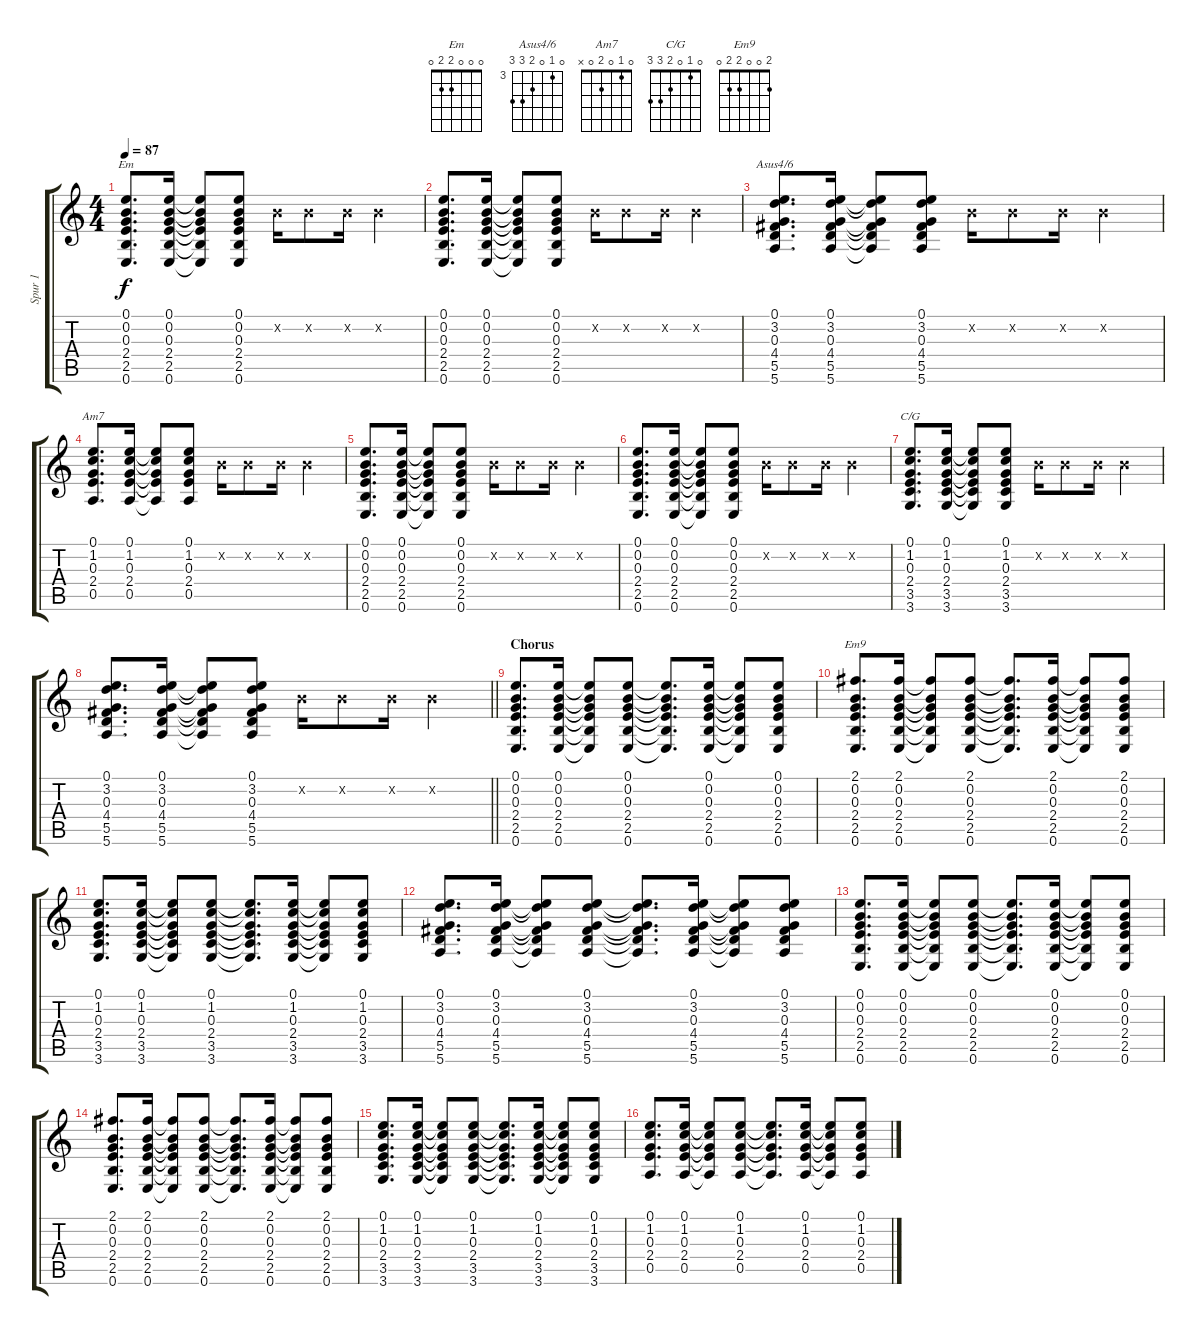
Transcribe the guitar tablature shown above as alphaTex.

\track ("Spur 1" "Spur 1") {instrument distortionguitar}
\staff {score tabs}
\tuning (E4 B3 G3 D3 A2 E2) {hide}
\chord ("Em" 0 0 0 2 2 0)
\chord ("Asus4/6" 0 3 0 4 5 5) {firstfret 3}
\chord ("Am7" 0 1 0 2 0 x)
\chord ("C/G" 0 1 0 2 3 3)
\chord ("Em9" 2 0 0 2 2 0)
\ts (4 4)
\tempo 87
\clef g2
\ks c
(0.1 0.2 0.3 2.4 2.5 0.6).8{d ch "Em" dy f} (0.1 0.2 0.3 2.4 2.5 0.6).16 (0.1{t} 0.2{t} 0.3{t} 2.4{t} 2.5{t} 0.6{t}).8 (0.1 0.2 0.3 2.4 2.5 0.6).8 0.2{x}.16 0.2{x}.8 0.2{x}.16 0.2{x}.4 |
(0.1 0.2 0.3 2.4 2.5 0.6).8{d} (0.1 0.2 0.3 2.4 2.5 0.6).16 (0.1{t} 0.2{t} 0.3{t} 2.4{t} 2.5{t} 0.6{t}).8 (0.1 0.2 0.3 2.4 2.5 0.6).8 0.2{x}.16 0.2{x}.8 0.2{x}.16 0.2{x}.4 |
(0.1 3.2 0.3 4.4 5.5 5.6).8{d ch "Asus4/6"} (0.1 3.2 0.3 4.4 5.5 5.6).16 (0.1{t} 3.2{t} 0.3{t} 4.4{t} 5.5{t} 5.6{t}).8 (0.1 3.2 0.3 4.4 5.5 5.6).8 0.2{x}.16 0.2{x}.8 0.2{x}.16 0.2{x}.4 |
(0.1 1.2 0.3 2.4 0.5).8{d ch "Am7"} (0.1 1.2 0.3 2.4 0.5).16 (0.1{t} 1.2{t} 0.3{t} 2.4{t} 0.5{t}).8 (0.1 1.2 0.3 2.4 0.5).8 0.2{x}.16 0.2{x}.8 0.2{x}.16 0.2{x}.4 |
(0.1 0.2 0.3 2.4 2.5 0.6).8{d} (0.1 0.2 0.3 2.4 2.5 0.6).16 (0.1{t} 0.2{t} 0.3{t} 2.4{t} 2.5{t} 0.6{t}).8 (0.1 0.2 0.3 2.4 2.5 0.6).8 0.2{x}.16 0.2{x}.8 0.2{x}.16 0.2{x}.4 |
(0.1 0.2 0.3 2.4 2.5 0.6).8{d} (0.1 0.2 0.3 2.4 2.5 0.6).16 (0.1{t} 0.2{t} 0.3{t} 2.4{t} 2.5{t} 0.6{t}).8 (0.1 0.2 0.3 2.4 2.5 0.6).8 0.2{x}.16 0.2{x}.8 0.2{x}.16 0.2{x}.4 |
(0.1 1.2 0.3 2.4 3.5 3.6).8{d ch "C/G"} (0.1 1.2 0.3 2.4 3.5 3.6).16 (0.1{t} 1.2{t} 0.3{t} 2.4{t} 3.5{t} 3.6{t}).8 (0.1 1.2 0.3 2.4 3.5 3.6).8 0.2{x}.16 0.2{x}.8 0.2{x}.16 0.2{x}.4 |
\barLineRight lightlight
(0.1 3.2 0.3 4.4 5.5 5.6).8{d} (0.1 3.2 0.3 4.4 5.5 5.6).16 (0.1{t} 3.2{t} 0.3{t} 4.4{t} 5.5{t} 5.6{t}).8 (0.1 3.2 0.3 4.4 5.5 5.6).8 0.2{x}.16 0.2{x}.8 0.2{x}.16 0.2{x}.4 |
\section ("" "Chorus")
(0.1 0.2 0.3 2.4 2.5 0.6).8{d} (0.1 0.2 0.3 2.4 2.5 0.6).16 (0.1{t} 0.2{t} 0.3{t} 2.4{t} 2.5{t} 0.6{t}).8 (0.1 0.2 0.3 2.4 2.5 0.6).8 (0.1{t} 0.2{t} 0.3{t} 2.4{t} 2.5{t} 0.6{t}).8{d} (0.1 0.2 0.3 2.4 2.5 0.6).16 (0.1{t} 0.2{t} 0.3{t} 2.4{t} 2.5{t} 0.6{t}).8 (0.1 0.2 0.3 2.4 2.5 0.6).8 |
(2.1 0.2 0.3 2.4 2.5 0.6).8{d ch "Em9"} (2.1 0.2 0.3 2.4 2.5 0.6).16 (2.1{t} 0.2{t} 0.3{t} 2.4{t} 2.5{t} 0.6{t}).8 (2.1 0.2 0.3 2.4 2.5 0.6).8 (2.1{t} 0.2{t} 0.3{t} 2.4{t} 2.5{t} 0.6{t}).8{d} (2.1 0.2 0.3 2.4 2.5 0.6).16 (2.1{t} 0.2{t} 0.3{t} 2.4{t} 2.5{t} 0.6{t}).8 (2.1 0.2 0.3 2.4 2.5 0.6).8 |
(0.1 1.2 0.3 2.4 3.5 3.6).8{d} (0.1 1.2 0.3 2.4 3.5 3.6).16 (0.1{t} 1.2{t} 0.3{t} 2.4{t} 3.5{t} 3.6{t}).8 (0.1 1.2 0.3 2.4 3.5 3.6).8 (0.1{t} 1.2{t} 0.3{t} 2.4{t} 3.5{t} 3.6{t}).8{d} (0.1 1.2 0.3 2.4 3.5 3.6).16 (0.1{t} 1.2{t} 0.3{t} 2.4{t} 3.5{t} 3.6{t}).8 (0.1 1.2 0.3 2.4 3.5 3.6).8 |
(0.1 3.2 0.3 4.4 5.5 5.6).8{d} (0.1 3.2 0.3 4.4 5.5 5.6).16 (0.1{t} 3.2{t} 0.3{t} 4.4{t} 5.5{t} 5.6{t}).8 (0.1 3.2 0.3 4.4 5.5 5.6).8 (0.1{t} 3.2{t} 0.3{t} 4.4{t} 5.5{t} 5.6{t}).8{d} (0.1 3.2 0.3 4.4 5.5 5.6).16 (0.1{t} 3.2{t} 0.3{t} 4.4{t} 5.5{t} 5.6{t}).8 (0.1 3.2 0.3 4.4 5.5 5.6).8 |
(0.1 0.2 0.3 2.4 2.5 0.6).8{d} (0.1 0.2 0.3 2.4 2.5 0.6).16 (0.1{t} 0.2{t} 0.3{t} 2.4{t} 2.5{t} 0.6{t}).8 (0.1 0.2 0.3 2.4 2.5 0.6).8 (0.1{t} 0.2{t} 0.3{t} 2.4{t} 2.5{t} 0.6{t}).8{d} (0.1 0.2 0.3 2.4 2.5 0.6).16 (0.1{t} 0.2{t} 0.3{t} 2.4{t} 2.5{t} 0.6{t}).8 (0.1 0.2 0.3 2.4 2.5 0.6).8 |
(2.1 0.2 0.3 2.4 2.5 0.6).8{d} (2.1 0.2 0.3 2.4 2.5 0.6).16 (2.1{t} 0.2{t} 0.3{t} 2.4{t} 2.5{t} 0.6{t}).8 (2.1 0.2 0.3 2.4 2.5 0.6).8 (2.1{t} 0.2{t} 0.3{t} 2.4{t} 2.5{t} 0.6{t}).8{d} (2.1 0.2 0.3 2.4 2.5 0.6).16 (2.1{t} 0.2{t} 0.3{t} 2.4{t} 2.5{t} 0.6{t}).8 (2.1 0.2 0.3 2.4 2.5 0.6).8 |
(0.1 1.2 0.3 2.4 3.5 3.6).8{d} (0.1 1.2 0.3 2.4 3.5 3.6).16 (0.1{t} 1.2{t} 0.3{t} 2.4{t} 3.5{t} 3.6{t}).8 (0.1 1.2 0.3 2.4 3.5 3.6).8 (0.1{t} 1.2{t} 0.3{t} 2.4{t} 3.5{t} 3.6{t}).8{d} (0.1 1.2 0.3 2.4 3.5 3.6).16 (0.1{t} 1.2{t} 0.3{t} 2.4{t} 3.5{t} 3.6{t}).8 (0.1 1.2 0.3 2.4 3.5 3.6).8 |
(0.1 1.2 0.3 2.4 0.5).8{d} (0.1 1.2 0.3 2.4 0.5).16 (0.1{t} 1.2{t} 0.3{t} 2.4{t} 0.5{t}).8 (0.1 1.2 0.3 2.4 0.5).8 (0.1{t} 1.2{t} 0.3{t} 2.4{t} 0.5{t}).8{d} (0.1 1.2 0.3 2.4 0.5).16 (0.1{t} 1.2{t} 0.3{t} 2.4{t} 0.5{t}).8 (0.1 1.2 0.3 2.4 0.5).8
